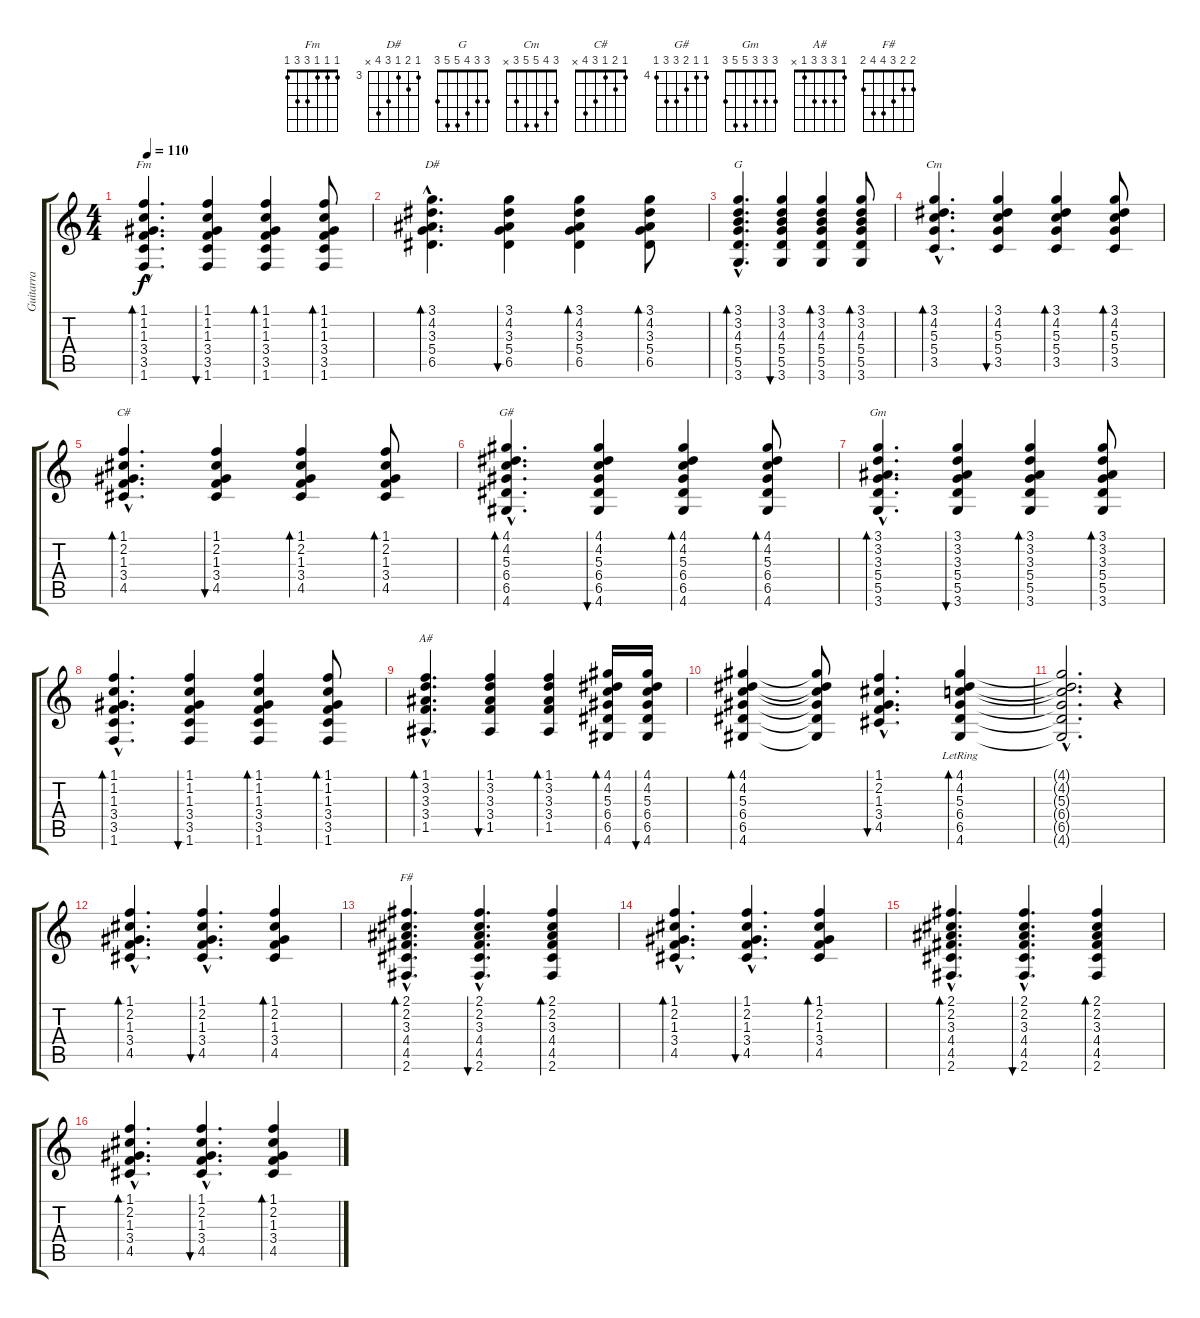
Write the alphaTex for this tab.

\track ("Guitarra" "Guitarra") {instrument acousticguitarsteel}
\staff {score tabs}
\tuning (E4 B3 G3 D3 A2 E2) {hide}
\chord ("Fm" 1 1 1 3 3 1)
\chord ("D#" 3 4 3 5 6 x) {firstfret 3}
\chord ("G" 3 3 4 5 5 3)
\chord ("Cm" 3 4 5 5 3 x)
\chord ("C#" 1 2 1 3 4 x)
\chord ("G#" 4 4 5 6 6 4) {firstfret 4}
\chord ("Gm" 3 3 3 5 5 3)
\chord ("A#" 1 3 3 3 1 x)
\chord ("F#" 2 2 3 4 4 2)
\ts (4 4)
\tempo 110
\clef g2
\ks c
(1.1{hac} 1.2{hac} 1.3{hac} 3.4{hac} 3.5{hac} 1.6{hac}).4{d bd 120 ch "Fm" dy f} (1.1 1.2 1.3 3.4 3.5 1.6).4{bu 120} (1.1 1.2 1.3 3.4 3.5 1.6).4{bd 120} (1.1 1.2 1.3 3.4 3.5 1.6).8{bd 120} |
(3.1{hac} 4.2{hac} 3.3{hac} 5.4{hac} 6.5{hac}).4{d bd 120 ch "D#"} (3.1 4.2 3.3 5.4 6.5).4{bu 120} (3.1 4.2 3.3 5.4 6.5).4{bd 120} (3.1 4.2 3.3 5.4 6.5).8{bd 120} |
(3.1{hac} 3.2{hac} 4.3{hac} 5.4{hac} 5.5{hac} 3.6{hac}).4{d bd 120 ch "G"} (3.1 3.2 4.3 5.4 5.5 3.6).4{bu 120} (3.1 3.2 4.3 5.4 5.5 3.6).4{bd 120} (3.1 3.2 4.3 5.4 5.5 3.6).8{bd 120} |
(3.1{hac} 4.2{hac} 5.3{hac} 5.4{hac} 3.5{hac}).4{d bd 120 ch "Cm"} (3.1 4.2 5.3 5.4 3.5).4{bu 120} (3.1 4.2 5.3 5.4 3.5).4{bd 120} (3.1 4.2 5.3 5.4 3.5).8{bd 120} |
(1.1{hac} 2.2{hac} 1.3{hac} 3.4{hac} 4.5{hac}).4{d bd 120 ch "C#"} (1.1 2.2 1.3 3.4 4.5).4{bu 120} (1.1 2.2 1.3 3.4 4.5).4{bd 120} (1.1 2.2 1.3 3.4 4.5).8{bd 120} |
(4.1{hac} 4.2{hac} 5.3{hac} 6.4{hac} 6.5{hac} 4.6{hac}).4{d bd 120 ch "G#"} (4.1 4.2 5.3 6.4 6.5 4.6).4{bu 120} (4.1 4.2 5.3 6.4 6.5 4.6).4{bd 120} (4.1 4.2 5.3 6.4 6.5 4.6).8{bd 120} |
(3.1{hac} 3.2{hac} 3.3{hac} 5.4{hac} 5.5{hac} 3.6{hac}).4{d bd 120 ch "Gm"} (3.1 3.2 3.3 5.4 5.5 3.6).4{bu 120} (3.1 3.2 3.3 5.4 5.5 3.6).4{bd 120} (3.1 3.2 3.3 5.4 5.5 3.6).8{bd 120} |
(1.1{hac} 1.2{hac} 1.3{hac} 3.4{hac} 3.5{hac} 1.6{hac}).4{d bd 120} (1.1 1.2 1.3 3.4 3.5 1.6).4{bu 120} (1.1 1.2 1.3 3.4 3.5 1.6).4{bd 120} (1.1 1.2 1.3 3.4 3.5 1.6).8{bd 120} |
(1.1{hac} 3.2{hac} 3.3{hac} 3.4{hac} 1.5{hac}).4{d bd 120 ch "A#"} (1.1 3.2 3.3 3.4 1.5).4{bu 120} (1.1 3.2 3.3 3.4 1.5).4{bd 120} (4.1 4.2 5.3 6.4 6.5 4.6).16{bd 120 volume 16} (4.1 4.2 5.3 6.4 6.5 4.6).16{bu 120} |
(4.1 4.2 5.3 6.4 6.5 4.6).4{bd 120} (4.1{t} 4.2{t} 5.3{t} 6.4{t} 6.5{t} 4.6{t}).8 (1.1{hac} 2.2{hac} 1.3{hac} 3.4{hac} 4.5{hac}).4{d bu 120} (4.1{lr} 4.2{lr} 5.3{lr} 6.4{lr} 6.5{lr} 4.6{lr}).4{bd 120} |
(4.1{hac t} 4.2{hac t} 5.3{hac t} 6.4{hac t} 6.5{hac t} 4.6{hac t}).2{d} r.4{volume 10} |
(1.1{hac} 2.2{hac} 1.3{hac} 3.4{hac} 4.5{hac}).4{d bd 60} (1.1{hac} 2.2{hac} 1.3{hac} 3.4{hac} 4.5{hac}).4{d bu 60} (1.1 2.2 1.3 3.4 4.5).4{bd 60} |
(2.1{hac} 2.2{hac} 3.3{hac} 4.4{hac} 4.5{hac} 2.6{hac}).4{d bd 60 ch "F#"} (2.1{hac} 2.2{hac} 3.3{hac} 4.4{hac} 4.5{hac} 2.6{hac}).4{d bu 60} (2.1 2.2 3.3 4.4 4.5 2.6).4{bd 60} |
(1.1{hac} 2.2{hac} 1.3{hac} 3.4{hac} 4.5{hac}).4{d bd 60} (1.1{hac} 2.2{hac} 1.3{hac} 3.4{hac} 4.5{hac}).4{d bu 60} (1.1 2.2 1.3 3.4 4.5).4{bd 60} |
(2.1{hac} 2.2{hac} 3.3{hac} 4.4{hac} 4.5{hac} 2.6{hac}).4{d bd 60} (2.1{hac} 2.2{hac} 3.3{hac} 4.4{hac} 4.5{hac} 2.6{hac}).4{d bu 60} (2.1 2.2 3.3 4.4 4.5 2.6).4{bd 60} |
(1.1{hac} 2.2{hac} 1.3{hac} 3.4{hac} 4.5{hac}).4{d bd 60} (1.1{hac} 2.2{hac} 1.3{hac} 3.4{hac} 4.5{hac}).4{d bu 60} (1.1 2.2 1.3 3.4 4.5).4{bd 60}
